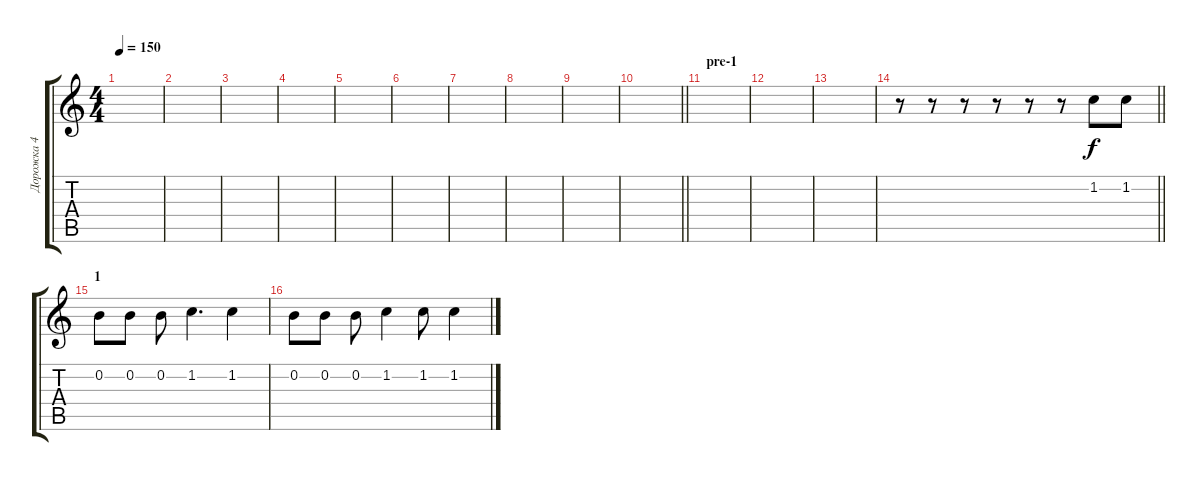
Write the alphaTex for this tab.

\track ("Дорожка 4" "Дорожка 4") {instrument electricguitarjazz}
\staff {score tabs}
\tuning (E4 B3 G3 D3 A2 E2) {hide}
\ts (4 4)
\tempo 150
\clef g2
\ks c
|
|
|
|
|
|
|
|
|
\barLineRight lightlight
|
\section ("" "pre-1")
|
|
|
\barLineRight lightlight
r.8 r.8 r.8 r.8 r.8 r.8 1.2.8 1.2.8 |
\section ("" "1")
0.2.8 0.2.8 0.2.8 1.2.4{d} 1.2.4 |
0.2.8 0.2.8 0.2.8 1.2.4 1.2.8 1.2.4
